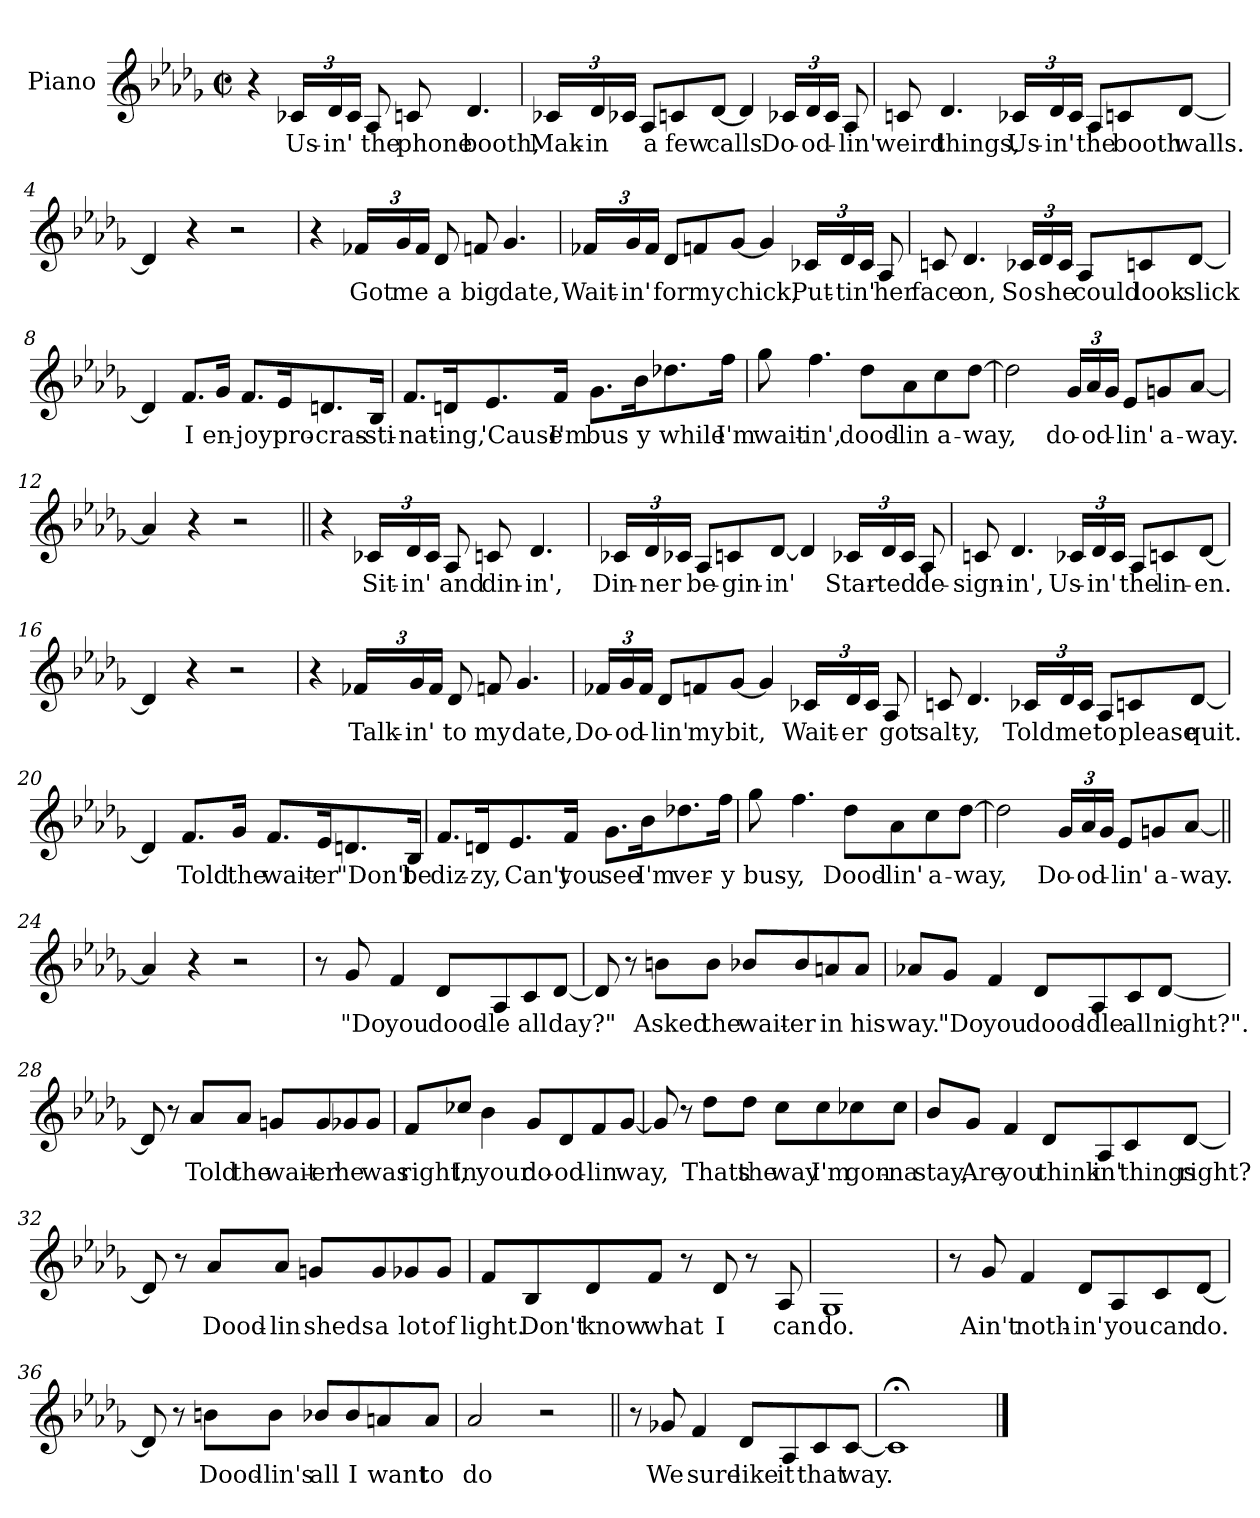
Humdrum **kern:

**kern	**text
*part1	*part1
*staff1	*staff1
*I"Piano	*
*I'Pno.	*
*clefG2	*
*k[b-e-a-d-g-]	*
*D-:	*
*M2/2	*
*met(c|)	*
=1	=1
4r	.
*Xbrackettup	*
24c-X/LL	Us-
24d-/	-in'
24c-/JJ	.
8A-/	the
8cn/	phone
4.d-/	booth,
=2	=2
24c-X/LL	Mak-
24d-/	-in
24c-X/JJ	.
8A-/L	a
8cn/	few
[8d-/J	calls
4d-/]	.
24c-X/LL	Do-
24d-/	-od-
24c-/JJ	.
8A-/	-lin'
!!LO:LB:g=z
=3	=3
8cn/	weird
4.d-/	things,
24c-X/LL	Us-
24d-/	-in'
24c-/JJ	.
8A-/L	the
8cn/	booth
[8d-/J	walls.
=4	=4
4d-/]	.
4r	.
2r	.
=5	=5
4r	.
24f-X/LL	Got
24g-/	me
24f-/JJ	.
8d-/	a
8fn/	big
4.g-/	date,
!!LO:LB:g=z
=6	=6
24f-X/LL	Wait-
24g-/	-in'
24f-/JJ	.
8d-/L	for
8fn/	my
[8g-/J	chick,
4g-/]	.
24c-X/LL	Put-
24d-/	-tin'
24c-/JJ	.
8A-/	her
=7	=7
8cn/	face
4.d-/	on,
24c-X/LL	So
24d-/	she
24c-/JJ	.
8A-/L	could
8cn/	look
[8d-/J	slick
!!LO:LB:g=z
=8	=8
4d-/]	.
8.f/L	I
16g-/Jk	en-
8.f/L	-joy
16e-/K	pro-
8.dn/	-cras-
16B-/Jk	-sti-
=9	=9
8.f/L	-nat-
16dn/K	-ing,
8.e-/	'Cause
16f/Jk	I'm
8.g-\L	bus-
16b-\K	-y
8.dd-X\	while
16ff\Jk	I'm
!!LO:LB:g=z
=10	=10
8gg-\	wait-
4.ff\	-in',
8dd-\L	dood-
8a-\	-lin
8cc\	a-
[8dd-\J	-way,
=11	=11
2dd-\]	.
24g-/LL	do-
24a-/	-od-
24g-/JJ	.
8e-/L	-lin'
8gn/	a-
[8a-/J	-way.
=12	=12
4a-/]	.
4r	.
2r	.
!!LO:LB:g=z
=13||	=13||
4r	.
24c-X/LL	Sit-
24d-/	-in'
24c-/JJ	.
8A-/	and
8cn/	din-
4.d-/	-in',
=14	=14
24c-X/LL	Din-
24d-/	-ner
24c-X/JJ	.
8A-/L	be-
8cn/	-gin-
[8d-/J	-in'
4d-/]	.
24c-X/LL	Star-
24d-/	-ted
24c-/JJ	.
8A-/	de-
!!LO:LB:g=z
=15	=15
8cn/	-sign-
4.d-/	-in',
24c-X/LL	Us-
24d-/	-in'
24c-/JJ	.
8A-/L	the
8cn/	lin-
[8d-/J	-en.
=16	=16
4d-/]	.
4r	.
2r	.
=17	=17
4r	.
24f-X/LL	Talk-
24g-/	-in'
24f-/JJ	.
8d-/	to
8fn/	my
4.g-/	date,
!!LO:LB:g=z
=18	=18
24f-X/LL	Do-
24g-/	-od-
24f-/JJ	.
8d-/L	-lin'
8fn/	my
[8g-/J	bit,
4g-/]	.
24c-X/LL	Wait-
24d-/	-er
24c-/JJ	.
8A-/	got
=19	=19
8cn/	salt-
4.d-/	-y,
24c-X/LL	Told
24d-/	me
24c-/JJ	.
8A-/L	to
8cn/	please
[8d-/J	quit.
!!LO:PB:g=z
=20	=20
4d-/]	.
8.f/L	Told
16g-/Jk	the
8.f/L	wait-
16e-/K	-er
8.dn/	"Don't
16B-/Jk	be
=21	=21
8.f/L	diz-
16dn/K	-zy,
8.e-/	Can't
16f/Jk	you
8.g-\L	see
16b-\K	I'm
8.dd-X\	ver-
16ff\Jk	-y
!!LO:LB:g=z
=22	=22
8gg-\	bus-
4.ff\	-y,
8dd-\L	Dood-
8a-\	-lin'
8cc\	a-
[8dd-\J	-way,
=23	=23
2dd-\]	.
24g-/LL	Do-
24a-/	-od-
24g-/JJ	.
8e-/L	-lin'
8gn/	a-
[8a-/J	-way.
!!LO:LB:g=z
=24||	=24||
4a-/]	.
4r	.
2r	.
=25	=25
8r	.
8g-/	"Do
4f/	you
8d-/L	dood-
8A-/	-le
8c/	all
[8d-/J	day?"
=26	=26
8d-/]	.
8r	.
8bn\L	Asked
8b\J	the
8b-X/L	wait-
8b-/	-er
8an/	in
8a/J	his
!!LO:LB:g=z
=27	=27
8a-X/L	way.
8g-/J	"Do
4f/	you
8d-/L	dood-
8A-/	-dle
8c/	all
[8d-/J	night?".
=28	=28
8d-/]	.
8r	.
8a-/L	Told
8a-/J	the
8gn/L	wait-
8g/	-er
8g-X/	he
8g-/J	was
!!LO:LB:g=z
=29	=29
8f/L	right,
8cc-X/J	In
4b-\	your
8g-/L	do-
8d-/	-od-
8f/	-lin
[8g-/J	way,
=30	=30
8g-/]	.
8r	.
8dd-\L	Thats
8dd-\J	the
8cc\L	way
8cc\	I'm
8cc-X\	gon-
8cc-\J	-na
!!LO:LB:g=z
=31	=31
8b-/L	stay,
8g-/J	Are
4f/	you
8d-/L	think-
8A-/	-in'
8c/	things
[8d-/J	right?
=32	=32
8d-/]	.
8r	.
8a-/L	Dood-
8a-/J	-lin
8gn/L	sheds
8g/	a
8g-X/	lot
8g-/J	of
!!LO:LB:g=z
=33	=33
8f/L	light.
8B-/	Don't
8d-/	know
8f/J	what
8r	.
8d-/	I
8r	.
8A-/	can
=34	=34
1G-	do.
=35	=35
8r	.
8g-/	Ain't
4f/	noth-
8d-/L	-in'
8A-/	you
8c/	can
[8d-/J	do.
!!LO:LB:g=z
=36	=36
8d-/]	.
8r	.
8bn\L	Dood-
8b\J	-lin's
8b-X/L	all
8b-/	I
8an/	want
8a/J	to
=37	=37
2a-/	do
2r	.
!!LO:LB:g=z
=38||	=38||
8r	.
8g-X/	We
4f/	sure
8d-/L	like
8A-/	it
8c/	that
[8c/J	way.
=39	=39
1c;<]	.
==	==
*-	*-
